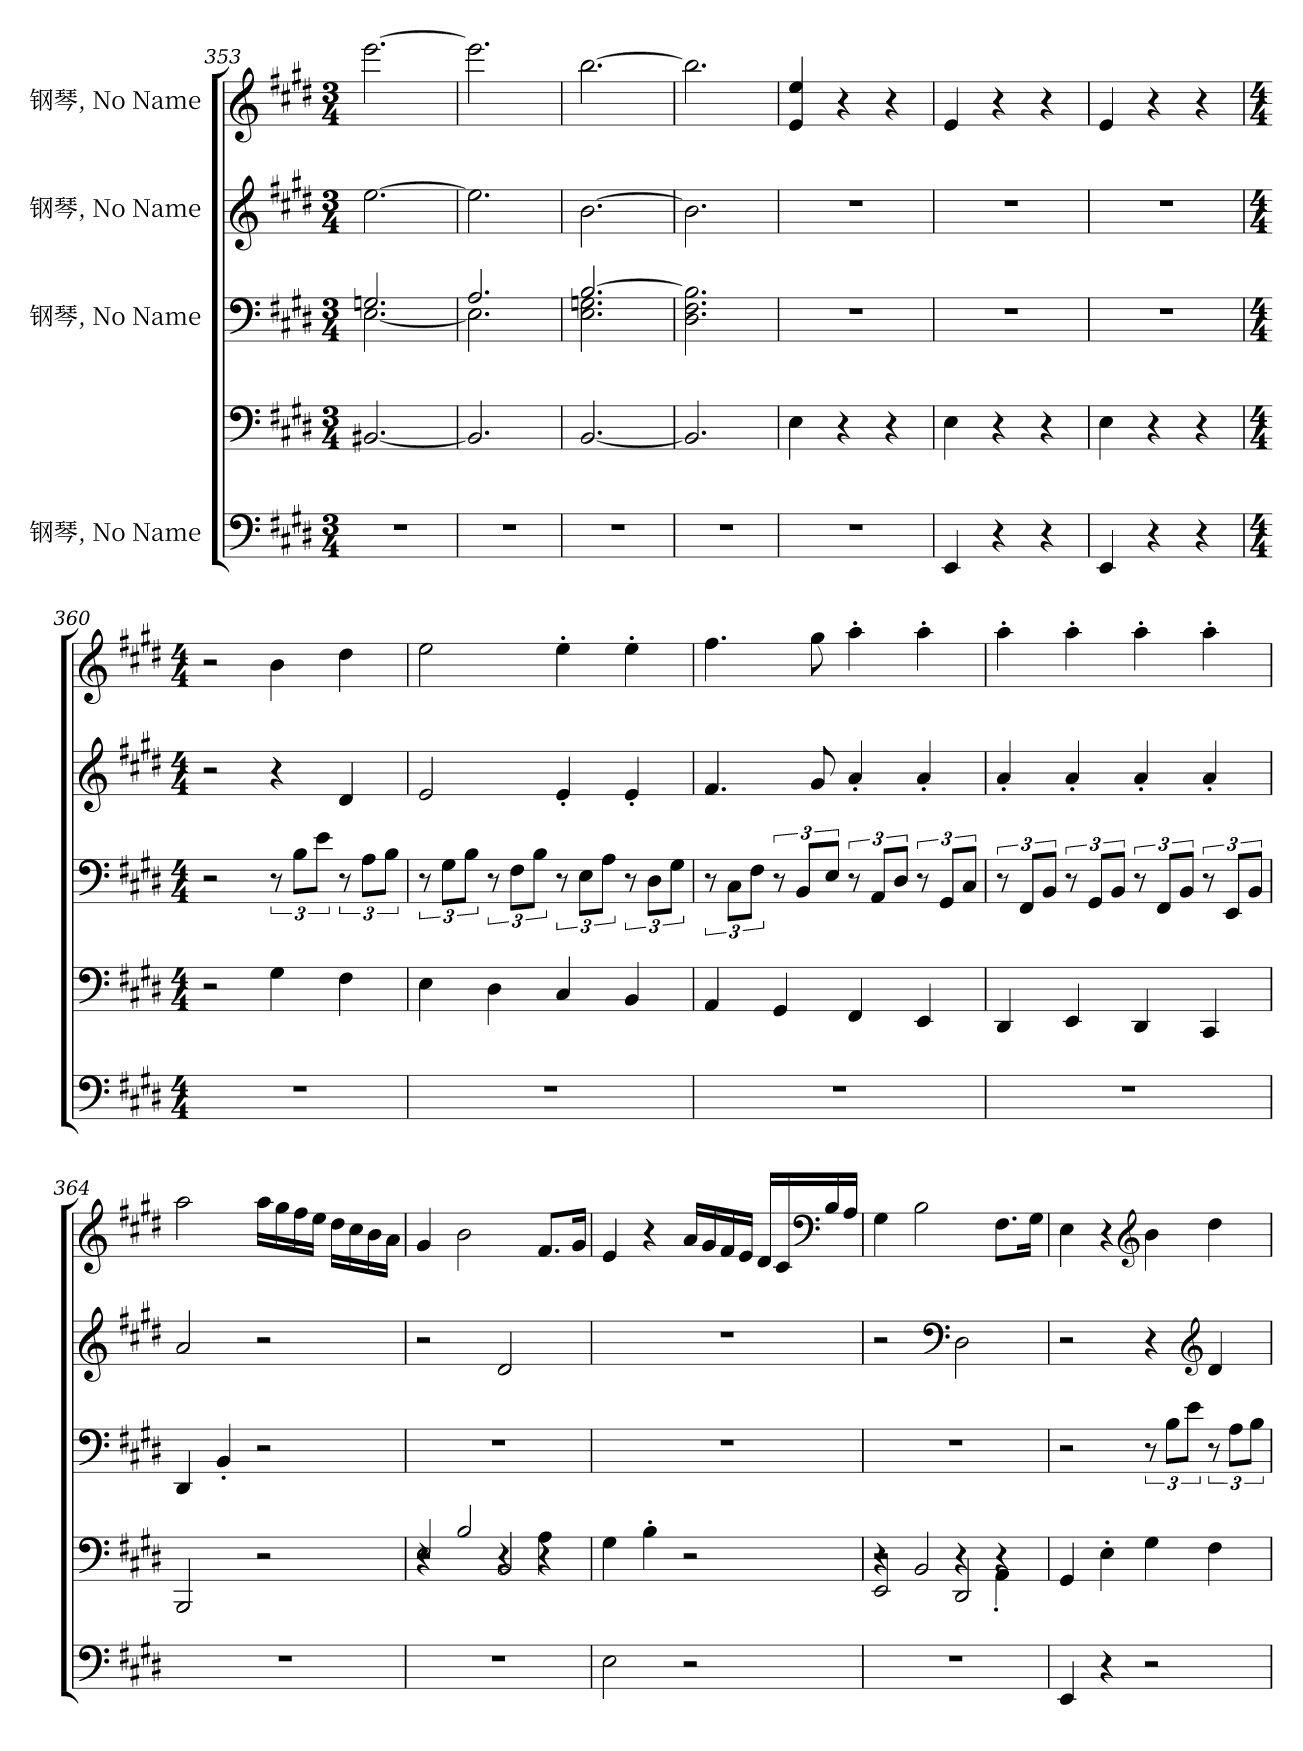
**kern	**kern	**kern	**kern	**kern
*part4	*part4	*part3	*part2	*part1
*staff5	*staff4	*staff3	*staff2	*staff1
*I"钢琴, No Name	*	*I"钢琴, No Name	*I"钢琴, No Name	*I"钢琴, No Name
*clefF4	*clefF4	*clefF4	*clefG2	*clefG2
*k[f#c#g#d#]	*k[f#c#g#d#]	*k[f#c#g#d#]	*k[f#c#g#d#]	*k[f#c#g#d#]
*M3/4	*M3/4	*M3/4	*M3/4	*M3/4
=353	=353	=353	=353	=353
*	*	*^	*	*
2.r	[2.BB#X/	2.Gn/	[2.E\	[2.ee\	[2.eee\
!!LO:PB:g=z
=354	=354	=354	=354	=354	=354
2.r	2.BB#/]	2.A/	2.E\]	2.ee\]	2.eee\]
=355	=355	=355	=355	=355	=355
2.r	[2.BB/	[2.B/	2.E\ 2.Gn\	[2.b\	[2.bb\
*	*	*v	*v	*	*
=356	=356	=356	=356	=356
*	*	*	*	*MM134
2.r	2.BB/]	2.D#\ 2.F#\ 2.B\]	2.b\]	2.bb\]
=357	=357	=357	=357	=357
*	*	*	*	*MM130
2.r	4E\	2.r	2.r	4e/ 4ee/
.	4r	.	.	4r
.	4r	.	.	4r
=358	=358	=358	=358	=358
*	*	*	*	*MM107
4EE/	4E\	2.r	2.r	4e/
4r	4r	.	.	4r
4r	4r	.	.	4r
=359	=359	=359	=359	=359
4EE/	4E\	2.r	2.r	4e/
4r	4r	.	.	4r
4r	4r	.	.	4r
=360	=360	=360	=360	=360
*M4/4	*M4/4	*M4/4	*M4/4	*M4/4
*	*	*	*	*MM54
1r	2r	2r	2r	2r
*	*	*	*	*MM167
.	4G#\	12r	4r	4b\
.	.	12B\L	.	.
.	.	12e\J	.	.
.	4F#\	12r	4d#/	4dd#\
.	.	12A\L	.	.
.	.	12B\J	.	.
=361	=361	=361	=361	=361
1r	4E\	12r	2e/	2ee\
.	.	12G#\L	.	.
.	.	12B\J	.	.
.	4D#\	12r	.	.
.	.	12F#\L	.	.
.	.	12B\J	.	.
.	4C#/	12r	4e'/	4ee'\
.	.	12E\L	.	.
.	.	12A\J	.	.
.	4BB/	12r	4e'/	4ee'\
.	.	12D#\L	.	.
.	.	12G#\J	.	.
!!LO:LB:g=z
=362	=362	=362	=362	=362
1r	4AA/	12r	4.f#/	4.ff#\
.	.	12C#\L	.	.
.	.	12F#\J	.	.
.	4GG#/	12r	.	.
.	.	12BB/L	.	.
.	.	.	8g#/	8gg#\
.	.	12E/J	.	.
.	4FF#/	12r	4a'/	4aa'\
.	.	12AA/L	.	.
.	.	12D#/J	.	.
.	4EE/	12r	4a'/	4aa'\
.	.	12GG#/L	.	.
.	.	12C#/J	.	.
=363	=363	=363	=363	=363
1r	4DD#/	12r	4a'/	4aa'\
.	.	12FF#/L	.	.
.	.	12BB/J	.	.
.	4EE/	12r	4a'/	4aa'\
.	.	12GG#/L	.	.
.	.	12BB/J	.	.
.	4DD#/	12r	4a'/	4aa'\
.	.	12FF#/L	.	.
.	.	12BB/J	.	.
.	4CC#/	12r	4a'/	4aa'\
.	.	12EE/L	.	.
.	.	12BB/J	.	.
=364	=364	=364	=364	=364
1r	2BBB/	4DD#/	2a/	2aa\
.	.	4BB'/	.	.
*	*	*	*	*MM167
.	2r	2r	2r	16aa\LL
.	.	.	.	16gg#\
.	.	.	.	16ff#\
.	.	.	.	16ee\JJ
.	.	.	.	16dd#\LL
.	.	.	.	16cc#\
.	.	.	.	16b\
.	.	.	.	16a\JJ
=365	=365	=365	=365	=365
*	*^	*	*	*
*	*	*^	*	*	*
1r	4r	2r	2E/	1r	2r	4g#/
*	*	*	*	*	*	*MM167
.	2B/	.	.	.	.	2b\
.	.	4r	2BB/	.	2d#/	.
.	4r	4A\	.	.	.	8.f#/L
.	.	.	.	.	.	16g#/Jk
*	*v	*v	*v	*	*	*
!!LO:PB:g=z
=366	=366	=366	=366	=366
*	*	*	*	*MM165
2E\	4G#\	1r	1r	4e/
*	*	*	*	*MM161
.	4B'\	.	.	4r
*	*	*	*	*MM167
2r	2r	.	.	16a/LL
.	.	.	.	16g#/
.	.	.	.	16f#/
.	.	.	.	16e/JJ
.	.	.	.	16d#/LL
.	.	.	.	16c#/
*	*	*	*	*clefF4
.	.	.	.	16B/
.	.	.	.	16A/JJ
=367	=367	=367	=367	=367
*	*^	*	*	*
*	*	*^	*	*	*
1r	4r	2r	2EE/	1r	2r	4G#\
*	*	*	*	*	*	*MM167
.	2BB/	.	.	.	.	2B\
*	*	*	*	*	*clefF4	*
.	.	4r	2DD#/	.	2D#\	.
.	4r	4AA'\	.	.	.	8.F#\L
.	.	.	.	.	.	16G#\Jk
*	*v	*v	*v	*	*	*
=368	=368	=368	=368	=368
*	*	*	*	*MM165
4EE/	4GG#/	2r	2r	4E\
*	*	*	*	*MM161
4r	4E'\	.	.	4r
*	*	*	*	*clefG2
2r	4G#\	12r	4r	4b\
.	.	12B\L	.	.
.	.	12e\J	.	.
*	*	*	*clefG2	*
.	4F#\	12r	4d#/	4dd#\
.	.	12A\L	.	.
.	.	12B\J	.	.
=	=	=	=	=
*-	*-	*-	*-	*-
